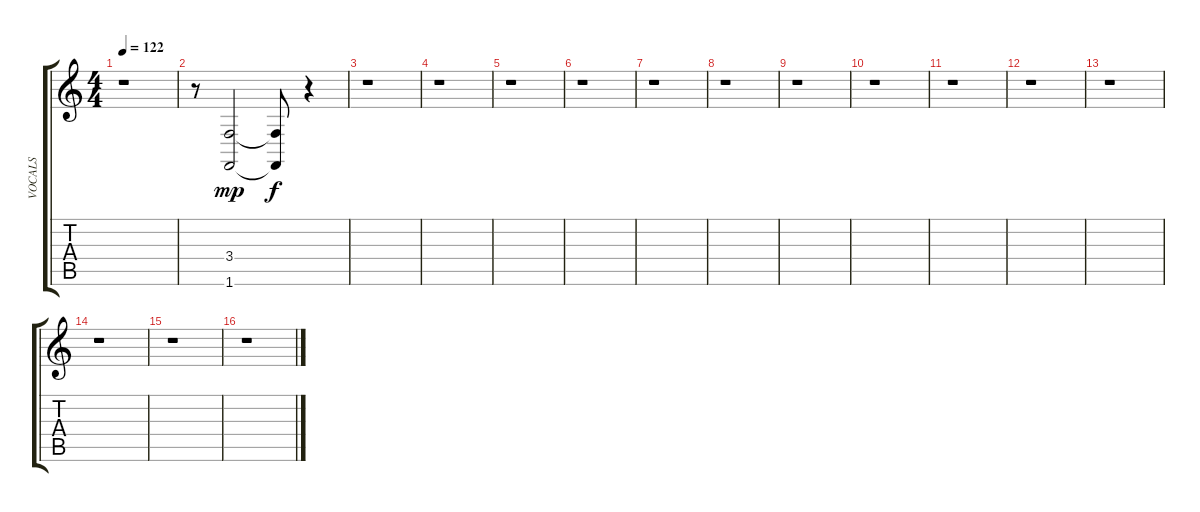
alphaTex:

\track ("VOCALS" "VOCALS") {instrument synthvoice}
\staff {score tabs}
\tuning (E4 B3 G3 D3 A2 E2) {hide}
\ts (4 4)
\tempo 122
\clef g2
\ks c
r.1{dy mp instrument synthvoice} |
r.8 (3.4 1.6).2 (3.4{t} 1.6{t}).8{dy f} r.4 |
r.1 |
r.1 |
r.1 |
r.1 |
r.1 |
r.1 |
r.1 |
r.1 |
r.1 |
r.1 |
r.1 |
r.1 |
r.1 |
r.1
